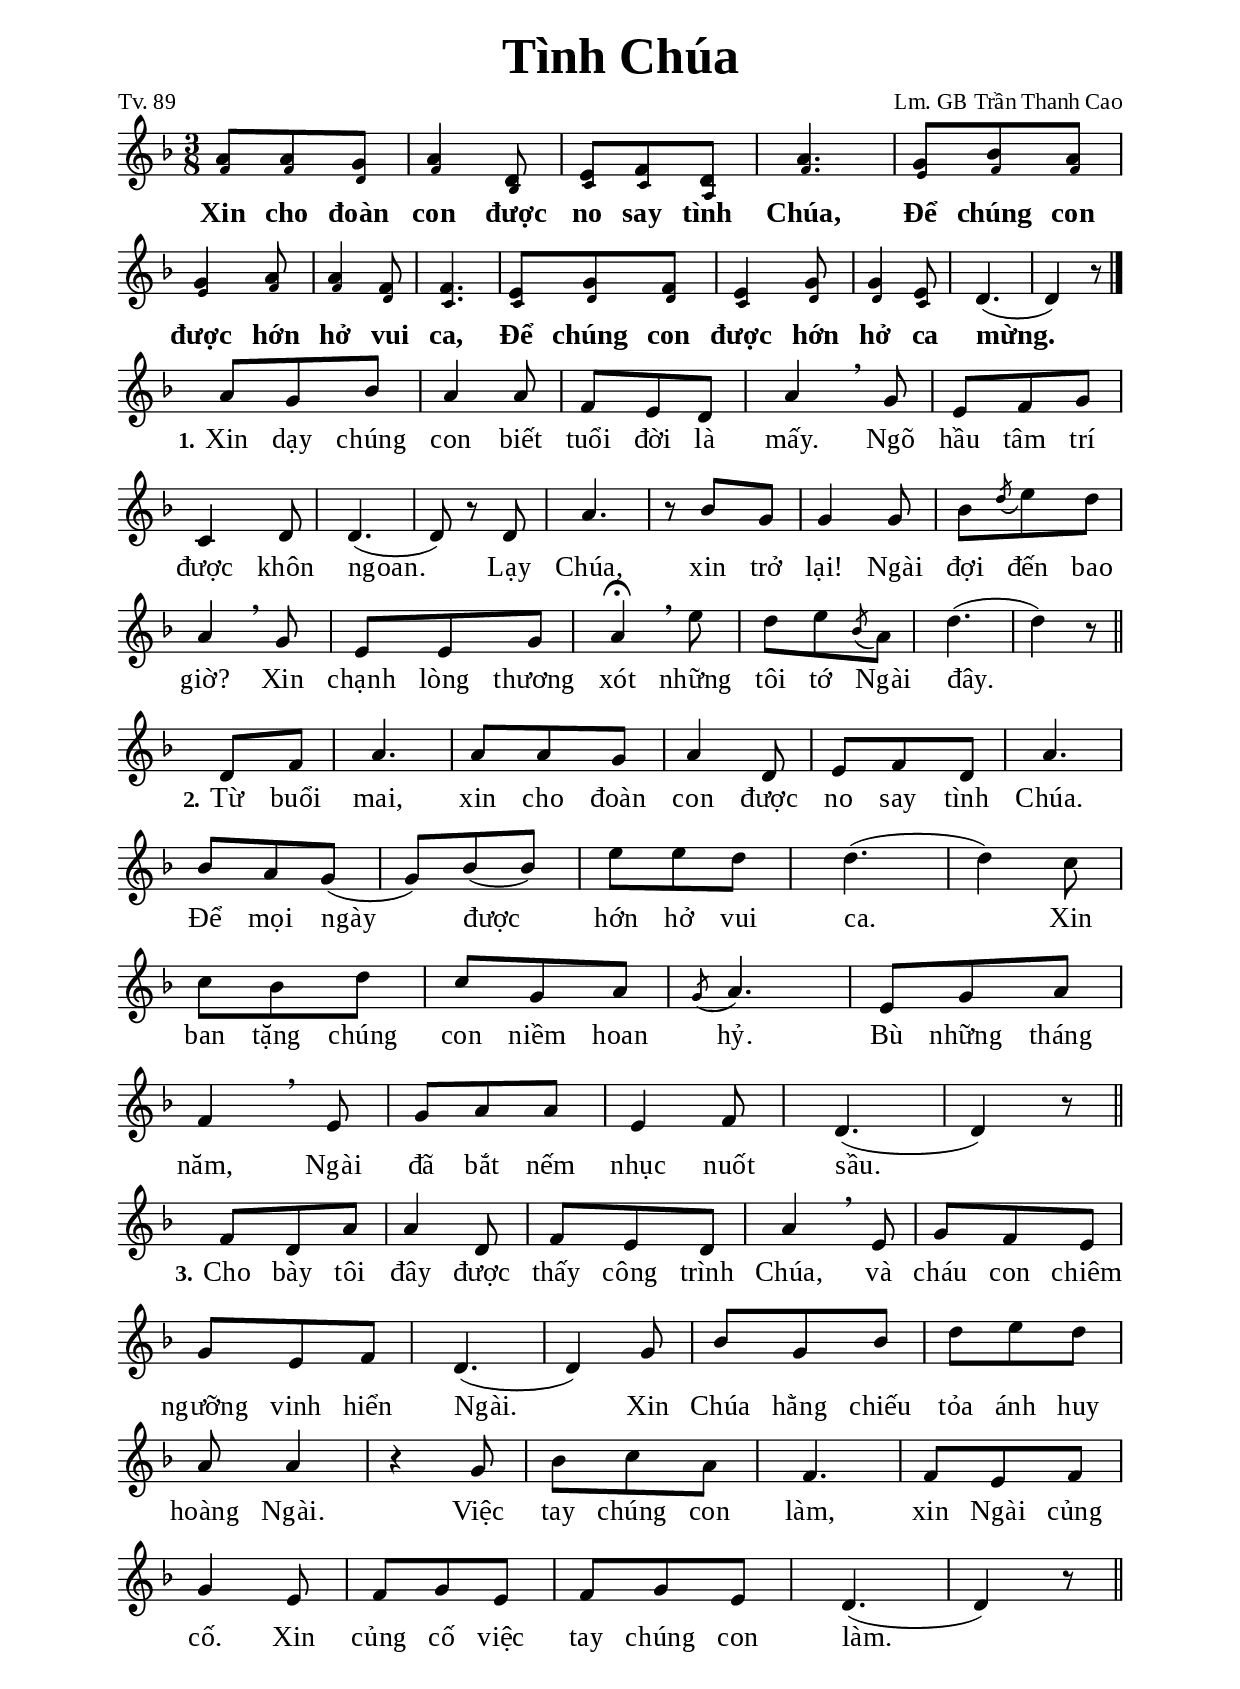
% Cài đặt chung
\version "2.22.1"
\include "english.ly"

\header {
  title = \markup { \fontsize #3 "Tình Chúa" }
  poet = "Tv. 89"
  composer = "Lm. GB Trần Thanh Cao"
  %arranger = " "
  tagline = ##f
}

% Nhạc điệp khúc
nhacDiepKhucSop = \relative c'' {
  a8 a g |
  a4 d,8 |
  e f d |
  a'4. |
  g8 bf a |
  g4 a8 |
  a4 f8 |
  f4. |
  e8 g f |
  e4 g8 |
  g4 e8 |
  d4. ( |
  d4) r8 \bar "|."
}

nhacDiepKhucBas = \relative c' {
  f8 f d |
  f4 bf,8 |
  c c a |
  f'4. |
  e8 f f |
  e4 f8 |
  f4 d8 |
  c4. |
  c8 d d |
  c4 d8 |
  d4 c8 |
  d4. ( |
  d4) r8
}

% Nhạc phiên khúc
nhacPhienKhucMot = \relative c'' {
  a8 g bf |
  a4 a8 |
  f e d |
  a'4 \breathe g8 |
  e f g |
  c,4 d8 |
  d4. ( |
  d8) r d |
  a'4. |
  r8 bf g |
  g4 g8 |
  bf \acciaccatura d8 e d |
  a4 \breathe g8 |
  e e g |
  a4 \fermata \breathe e'8 |
  d e \acciaccatura bf8 a |
  d4. ( |
  d4) r8 \bar "||"
}

nhacPhienKhucHai = \relative c' {
  \partial 4 d8 f |
  a4. |
  a8 a g |
  a4 d,8 |
  e f d |
  a'4. |
  bf8 a g ( |
  g) bf (bf) |
  e e d |
  d4. ( |
  d4) c8 |
  c bf d |
  c g a |
  \acciaccatura g8 a4. |
  e8 g a |
  f4 \breathe e8 |
  g a a |
  e4 f8 |
  d4. ( |
  d4) r8 \bar "||"
}

nhacPhienKhucBa = \relative c' {
  f8 d a' |
  a4 d,8 |
  f e d |
  a'4 \breathe e8 |
  g f e |
  g e f |
  d4. ( |
  d4) g8 |
  bf g bf |
  d e d |
  a a4 |
  r4 g8 |
  bf c a |
  f4. |
  f8 e f |
  g4 e8 |
  f g e |
  f g e |
  d4. ( |
  d4) r8 \bar "||"
}

% Lời điệp khúc
loiDiepKhuc = \lyricmode {
  Xin cho đoàn con được no say tình Chúa,
  Để chúng con được hớn hở vui ca,
  Để chúng con được hớn hở ca mừng.
}

% Lời phiên khúc
loiPhienKhucMot = \lyricmode {
  \set stanza = #"1."
  Xin dạy chúng con biết tuổi đời là mấy.
  Ngõ hầu tâm trí được khôn ngoan.
  Lạy Chúa, xin trở lại!
  Ngài đợi đến bao giờ?
  Xin chạnh lòng thương xót những tôi tớ Ngài đây.
}

loiPhienKhucHai = \lyricmode {
  \set stanza = #"2."
  Từ buổi mai, xin cho đoàn con được no say tình Chúa.
  Để mọi ngày được hớn hở vui ca.
  Xin ban tặng chúng con niềm hoan hỷ.
  Bù những tháng năm, Ngài đã bắt nếm nhục nuốt sầu.
}

loiPhienKhucBa = \lyricmode {
  \set stanza = #"3."
  Cho bày tôi đây được thấy công trình Chúa,
  và cháu con chiêm ngưỡng vinh hiển Ngài.
  Xin Chúa hằng chiếu tỏa ánh huy hoàng Ngài.
  Việc tay chúng con làm, xin Ngài củng cố.
  Xin củng cố việc tay chúng con làm.
}


% Dàn trang
\paper {
  #(set-paper-size "a4")
  top-margin = 10\mm
  bottom-margin = 10\mm
  left-margin = 20\mm
  right-margin = 20\mm
  indent = #0
  #(define fonts
    (make-pango-font-tree
      "Liberation Serif"
      "Liberation Serif"
      "Liberation Serif"
      (/ 20 20)))
  page-count = #1
  system-system-spacing = #'((basic-distance . 12.5))
  score-system-spacing = #'((basic-distance . 12.5))
}

% Thiết lập tông và nhịp
TongNhip = { \key f \major \time 3/8 }

% Đổi kích thước nốt cho bè phụ
notBePhu =
#(define-music-function (font-size music) (number? ly:music?)
   (for-some-music
     (lambda (m)
       (if (music-is-of-type? m 'rhythmic-event)
           (begin
             (set! (ly:music-property m 'tweaks)
                   (cons `(font-size . ,font-size)
                         (ly:music-property m 'tweaks)))
             #t)
           #f))
     music)
   music)

\score {
  \new ChoirStaff <<
    \new Staff = diepKhuc \with {
        \consists "Merge_rests_engraver"
        %\magnifyStaff #(magstep +1)
        printPartCombineTexts = ##f
      }
      <<
      \new Voice \TongNhip \partCombine 
        \nhacDiepKhucSop
        \notBePhu -3 { \nhacDiepKhucBas }
      \new NullVoice = nhacThamChieu \nhacDiepKhucSop
      \new Lyrics \lyricsto nhacThamChieu \loiDiepKhuc
      >>
  >>
  \layout {
    \override Lyrics.LyricText.font-series = #'bold
    \override Lyrics.LyricText.font-size = #+2
    \override Lyrics.LyricSpace.minimum-distance = #1.9
    \override Score.BarNumber.break-visibility = ##(#f #f #f)
    \override Score.SpacingSpanner.uniform-stretching = ##t
  }
}

\score {
  \new ChoirStaff <<
    \new Staff = phienKhuc \with {
        %\magnifyStaff #(magstep +1)
      }
      <<
      \new Voice = beSop {
        \key f \major \time 3/8 \nhacPhienKhucMot
      }
    >>
    \new Lyrics \lyricsto beSop \loiPhienKhucMot
  >>
  \layout {
    \override Staff.TimeSignature.transparent = ##t
    \override Lyrics.LyricText.font-size = #+2
    \override Lyrics.LyricSpace.minimum-distance = #2.2
    \override Score.BarNumber.break-visibility = ##(#f #f #f)
    \override Score.SpacingSpanner.uniform-stretching = ##t
  }
}

\score {
  \new ChoirStaff <<
    \new Staff = phienKhuc \with {
        %\magnifyStaff #(magstep +1)
      }
      <<
      \new Voice = beSop {
        \key f \major \time 3/8 \nhacPhienKhucHai
      }
    >>
    \new Lyrics \lyricsto beSop \loiPhienKhucHai
  >>
  \layout {
    \override Staff.TimeSignature.transparent = ##t
    \override Lyrics.LyricText.font-size = #+2
    \override Lyrics.LyricSpace.minimum-distance = #2.5
    \override Score.BarNumber.break-visibility = ##(#f #f #f)
    \override Score.SpacingSpanner.uniform-stretching = ##t
  }
}

\score {
  \new ChoirStaff <<
    \new Staff = phienKhuc \with {
        %\magnifyStaff #(magstep +1)
      }
      <<
      \new Voice = beSop {
        \key f \major \time 3/8 \nhacPhienKhucBa
      }
    >>
    \new Lyrics \lyricsto beSop \loiPhienKhucBa
  >>
  \layout {
    \override Staff.TimeSignature.transparent = ##t
    \override Lyrics.LyricText.font-size = #+2
    \override Lyrics.LyricSpace.minimum-distance = #2.0
    \override Score.BarNumber.break-visibility = ##(#f #f #f)
    \override Score.SpacingSpanner.uniform-stretching = ##t
  }
}
